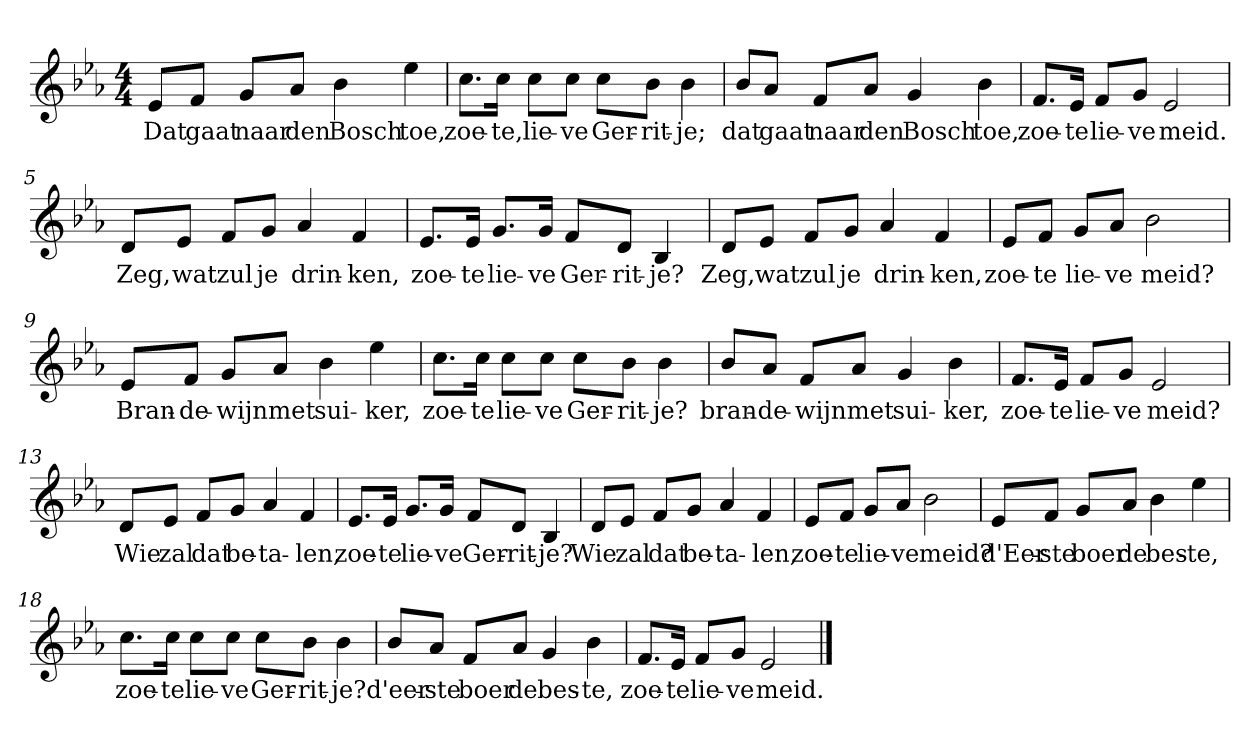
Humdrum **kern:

**kern	**text
*part1	*part1
*staff1	*staff1
*clefG2	*
*k[b-e-a-]	*
*E-:	*
*M4/4	*
*MM120	*
=1	=1
8e-/L	Dat
8f/J	gaat
8g/L	naar
8a-/J	den
4b-	Bosch
4ee-	toe,
=2	=2
8.cc\L	zoe-
16cc\Jk	-te,
8cc\L	lie-
8cc\J	-ve
8cc\L	Ger-
8b-\J	-rit-
4b-	-je;
=3	=3
8b-/L	dat
8a-/J	gaat
8f/L	naar
8a-/J	den
4g	Bosch
4b-	toe,
=4	=4
8.f/L	zoe-
16e-/Jk	-te
8f/L	lie-
8g/J	-ve
2e-	meid.
=5	=5
8d/L	Zeg,
8e-/J	wat
8f/L	zul
8g/J	je
4a-	drin-
4f	-ken,
=6	=6
8.e-/L	zoe-
16e-/Jk	-te
8.g/L	lie-
16g/Jk	-ve
8f/L	Ger-
8d/J	-rit-
4B-	-je?
=7	=7
8d/L	Zeg,
8e-/J	wat
8f/L	zul
8g/J	je
4a-	drin-
4f	-ken,
=8	=8
8e-/L	zoe-
8f/J	-te
8g/L	lie-
8a-/J	-ve
2b-	meid?
=9	=9
8e-/L	Bran-
8f/J	-de-
8g/L	-wijn
8a-/J	met
4b-	sui-
4ee-	-ker,
=10	=10
8.cc\L	zoe-
16cc\Jk	-te
8cc\L	lie-
8cc\J	-ve
8cc\L	Ger-
8b-\J	-rit-
4b-	-je?
=11	=11
8b-/L	bran-
8a-/J	-de-
8f/L	-wijn
8a-/J	met
4g	sui-
4b-	-ker,
=12	=12
8.f/L	zoe-
16e-/Jk	-te
8f/L	lie-
8g/J	-ve
2e-	meid?
=13	=13
8d/L	Wie
8e-/J	zal
8f/L	dat
8g/J	be-
4a-	-ta-
4f	-len,
=14	=14
8.e-/L	zoe-
16e-/Jk	-te
8.g/L	lie-
16g/Jk	-ve
8f/L	Ger-
8d/J	-rit-
4B-	-je?
=15	=15
8d/L	Wie
8e-/J	zal
8f/L	dat
8g/J	be-
4a-	-ta-
4f	-len,
=16	=16
8e-/L	zoe-
8f/J	-te
8g/L	lie-
8a-/J	-ve
2b-	meid?
=17	=17
8e-/L	d'Eer-
8f/J	-ste
8g/L	boer
8a-/J	de
4b-	bes-
4ee-	-te,
=18	=18
8.cc\L	zoe-
16cc\Jk	-te
8cc\L	lie-
8cc\J	-ve
8cc\L	Ger-
8b-\J	-rit-
4b-	-je?
=19	=19
8b-/L	d'eer-
8a-/J	-ste
8f/L	boer
8a-/J	de
4g	bes-
4b-	-te,
=20	=20
8.f/L	zoe-
16e-/Jk	-te
8f/L	lie-
8g/J	-ve
2e-	meid.
==	==
*-	*-
